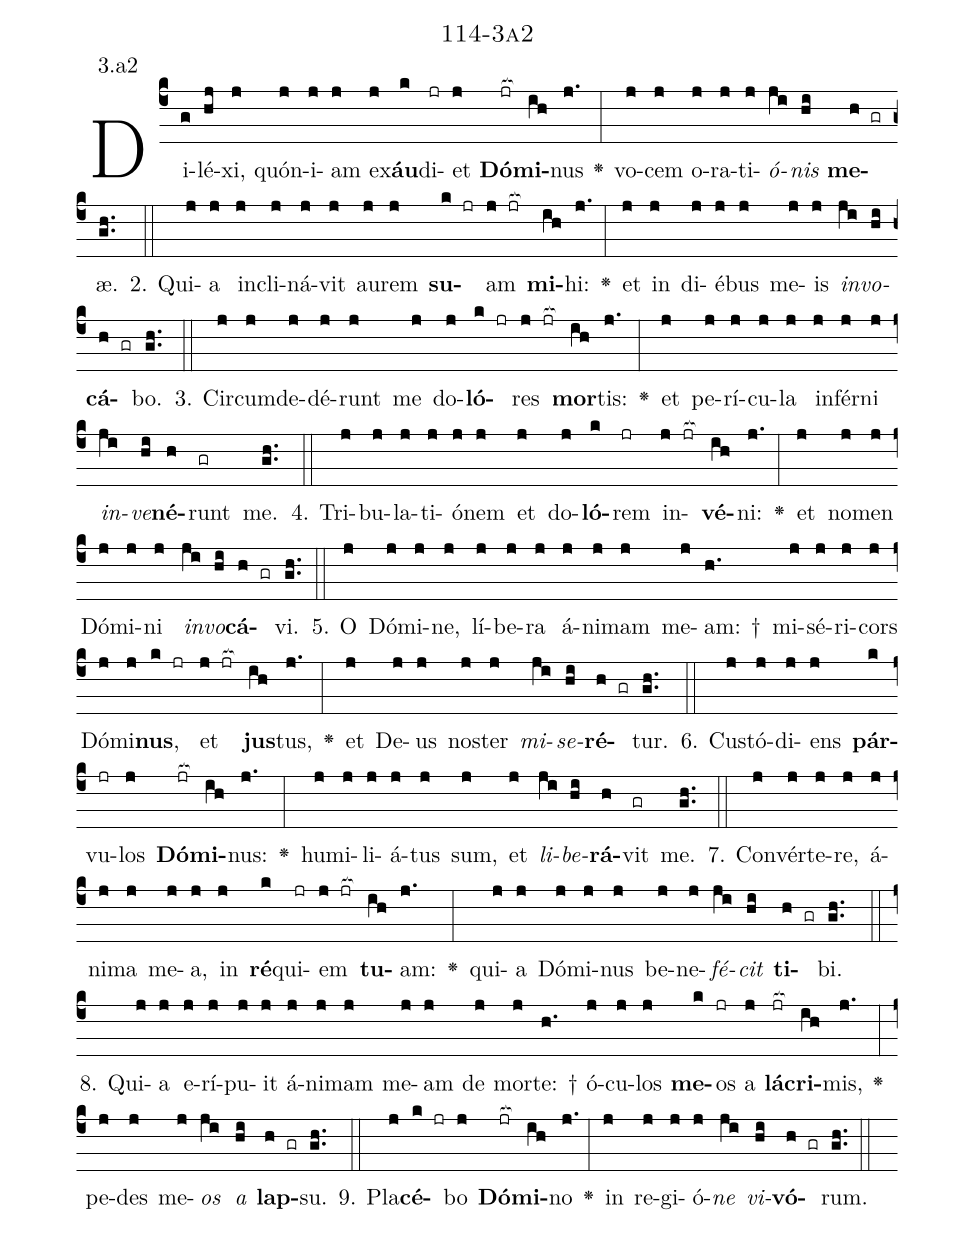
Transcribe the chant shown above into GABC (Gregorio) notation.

name: 114-3a2;
annotation: 3.a2;
%%
(c4)Di(g)lé(hj)xi,(j) quón(j)i(j)am(j) ex(j)<b>áu</b>(k)di(jr)et(j) <b>Dó</b>(jr[ocb:1{])<b>mi</b>(ih[ocb:0}])nus(j.) <v>\greheightstar</v>(:) vo(j)cem(j) o(j)ra(j)ti(j)<i>ó</i>(ji)<i>nis</i>(hi) <b>me</b>(h gr)æ.(gh..) (::)
2. Qui(j)a(j) in(j)cli(j)ná(j)vit(j) au(j)rem(j) <b>su</b>(k jr)am(j jr[ocb:1{]) <b>mi</b>(ih[ocb:0}])hi:(j.) <v>\greheightstar</v>(:) et(j) in(j) di(j)é(j)bus(j) me(j)is(j) <i>in</i>(ji)<i>vo</i>(hi)<b>cá</b>(h gr)bo.(gh..) (::)
3. Cir(j)cum(j)de(j)dé(j)runt(j) me(j) do(j)<b>ló</b>(k jr)res(j jr[ocb:1{]) <b>mor</b>(ih[ocb:0}])tis:(j.) <v>\greheightstar</v>(:) et(j) pe(j)rí(j)cu(j)la(j) in(j)fér(j)ni(j) <i>in</i>(ji)<i>ve</i>(hi)<b>né</b>(h)runt(gr) me.(gh..) (::)
4. Tri(j)bu(j)la(j)ti(j)ó(j)nem(j) et(j) do(j)<b>ló</b>(k)rem(jr) in(j jr[ocb:1{])<b>vé</b>(ih[ocb:0}])ni:(j.) <v>\greheightstar</v>(:) et(j) no(j)men(j) Dó(j)mi(j)ni(j) <i>in</i>(ji)<i>vo</i>(hi)<b>cá</b>(h gr)vi.(gh..) (::)
5. O(j) Dó(j)mi(j)ne,(j) lí(j)be(j)ra(j) á(j)ni(j)mam(j) me(j)am: †(h.) mi(j)sé(j)ri(j)cors(j) Dó(j)mi(j)<b>nus</b>,(k jr) et(j jr[ocb:1{]) <b>jus</b>(ih[ocb:0}])tus,(j.) <v>\greheightstar</v>(:) et(j) De(j)us(j) nos(j)ter(j) <i>mi</i>(ji)<i>se</i>(hi)<b>ré</b>(h gr)tur.(gh..) (::)
6. Cus(j)tó(j)di(j)ens(j) <b>pár</b>(k)vu(jr)los(j) <b>Dó</b>(jr[ocb:1{])<b>mi</b>(ih[ocb:0}])nus:(j.) <v>\greheightstar</v>(:) hu(j)mi(j)li(j)á(j)tus(j) sum,(j) et(j) <i>li</i>(ji)<i>be</i>(hi)<b>rá</b>(h)vit(gr) me.(gh..) (::)
7. Con(j)vér(j)te(j)re,(j) á(j)ni(j)ma(j) me(j)a,(j) in(j) <b>ré</b>(k)qui(jr)em(j jr[ocb:1{]) <b>tu</b>(ih[ocb:0}])am:(j.) <v>\greheightstar</v>(:) qui(j)a(j) Dó(j)mi(j)nus(j) be(j)ne(j)<i>fé</i>(ji)<i>cit</i>(hi) <b>ti</b>(h gr)bi.(gh..) (::)
8. Qui(j)a(j) e(j)rí(j)pu(j)it(j) á(j)ni(j)mam(j) me(j)am(j) de(j) mor(j)te: †(h.) ó(j)cu(j)los(j) <b>me</b>(k)os(jr) a(j) <b>lá</b>(jr[ocb:1{])<b>cri</b>(ih[ocb:0}])mis,(j.) <v>\greheightstar</v>(:) pe(j)des(j) me(j)<i>os</i>(ji) <i>a</i>(hi) <b>lap</b>(h gr)su.(gh..) (::)
9. Pla(j)<b>cé</b>(k jr)bo(j) <b>Dó</b>(jr[ocb:1{])<b>mi</b>(ih[ocb:0}])no(j.) <v>\greheightstar</v>(:) in(j) re(j)gi(j)ó(j)<i>ne</i>(ji) <i>vi</i>(hi)<b>vó</b>(h gr)rum.(gh..) (::)
